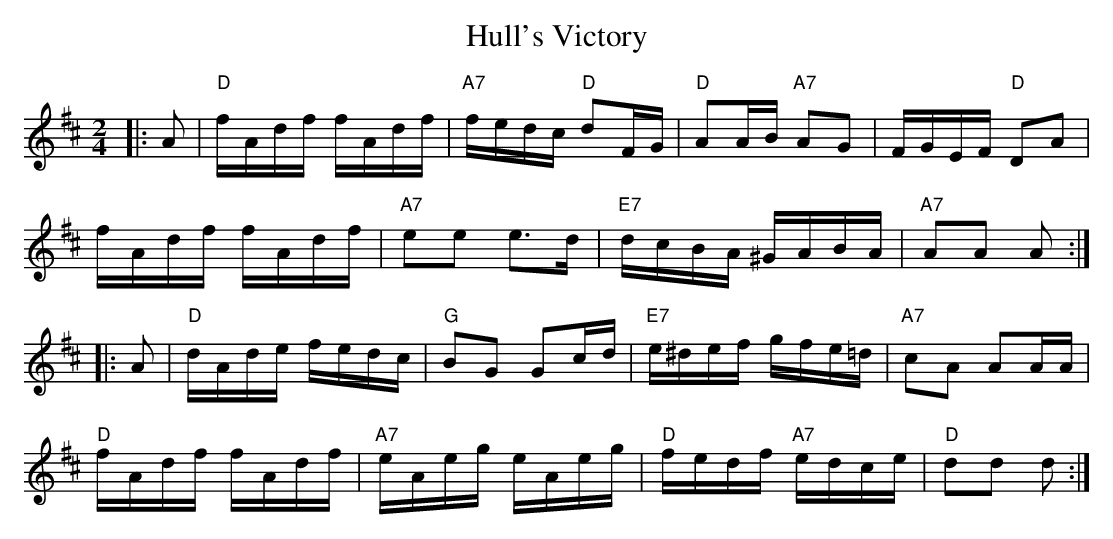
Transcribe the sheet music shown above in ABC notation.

X:1
T:Hull's Victory
M:2/4
L:1/16
K:D
|:A2|"D"fAdf fAdf | "A7"fedc "D"d2FG|"D"A2AB "A7"A2G2|FGEF "D"D2A2|
fAdf fAdf |"A7"e2e2 e3d | "E7"dcBA ^GABA|"A7"A2A2 A2:|
|:A2|"D"dAde fedc|"G"B2G2 G2cd|"E7"e^def gfe=d|"A7"c2A2 A2AA|
"D"fAdf fAdf|"A7"eAeg eAeg|"D"fedf "A7"edce|"D"d2d2 d2:|
